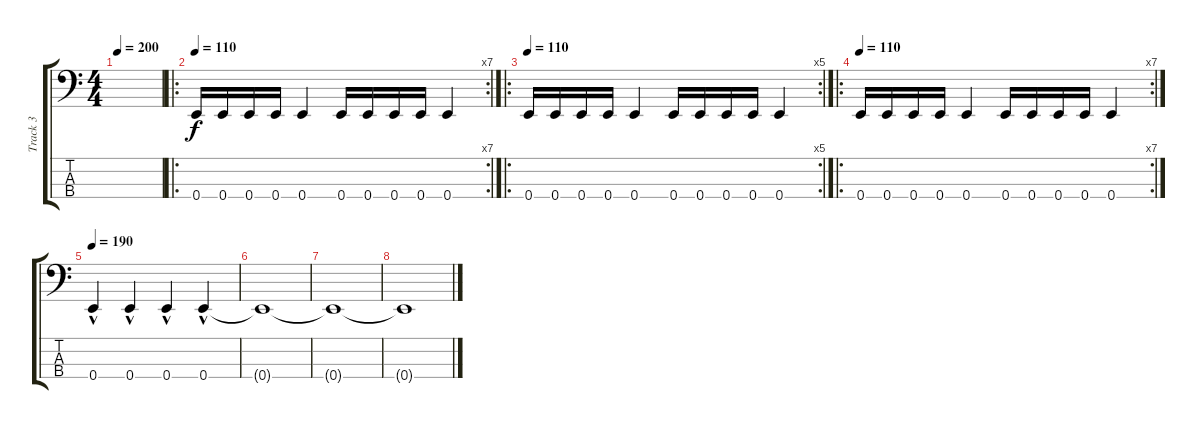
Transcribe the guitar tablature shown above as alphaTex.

\track ("Track 3" "Track 3") {instrument electricbassfinger}
\staff {score tabs}
\tuning (G2 D2 A1 E1) {hide}
\ts (4 4)
\tempo 200
\clef f4
\ks c
|
\ro
\rc 7
\tempo 110
0.4.16 0.4.16 0.4.16 0.4.16 0.4.4 0.4.16 0.4.16 0.4.16 0.4.16 0.4.4 |
\ro
\rc 5
\tempo 110
0.4.16 0.4.16 0.4.16 0.4.16 0.4.4 0.4.16 0.4.16 0.4.16 0.4.16 0.4.4 |
\ro
\rc 7
\tempo 110
0.4.16 0.4.16 0.4.16 0.4.16 0.4.4 0.4.16 0.4.16 0.4.16 0.4.16 0.4.4 |
\tempo 190
0.4{hac}.4{dy f} 0.4{hac}.4 0.4{hac}.4 0.4{hac}.4 |
0.4{t}.1 |
0.4{t}.1 |
0.4{t}.1
